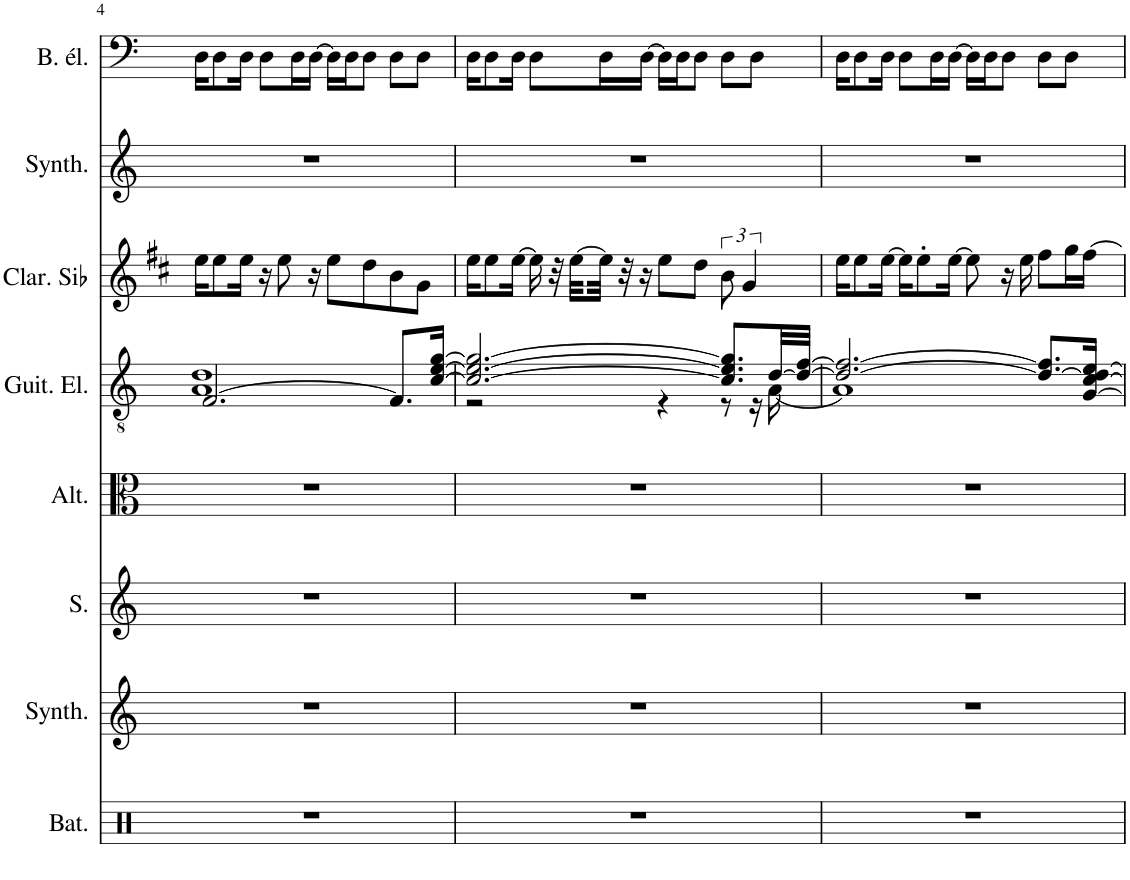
**kern	**kern	**kern	**kern	**kern	**kern	**kern	**kern
*part8	*part7	*part6	*part5	*part4	*part3	*part2	*part1
*staff8	*staff7	*staff6	*staff5	*staff4	*staff3	*staff2	*staff1
*I"Batterie	*I"Synthétiseur d'effets	*I"Soprano	*I"Altos	*I"Guitare électrique	*I"Clarinette en Sib	*I"Synthétiseur d'effets	*I"Basse électrique
*I'Bat.	*I'Synth.	*I'S.	*I'Alt.	*I'Guit. El.	*I'Clar. Sib	*I'Synth.	*I'B. él.
!!LO:PB:g=z
*clefX	*clefG2	*clefG2	*clefC3	*clefGv2	*clefG2	*clefG2	*clefF4
*	*	*	*	*	*Trd1c2	*	*Trd7c12
*k[]	*k[]	*k[]	*k[]	*k[]	*k[f#c#]	*k[]	*k[]
*M4/4	*M4/4	*M4/4	*M4/4	*M4/4	*M4/4	*M4/4	*M4/4
=4	=4	=4	=4	=4	=4	=4	=4
*	*	*	*	*^	*	*	*
1r	1r	1r	1r	[2.F/	1A 1d	16ee\KL	1r	16D\KL
.	.	.	.	.	.	8ee\	.	8D\
.	.	.	.	.	.	16ee\Jk	.	16D\Jk
.	.	.	.	.	.	16r	.	8D\L
.	.	.	.	.	.	8ee\	.	.
.	.	.	.	.	.	.	.	16D\L
.	.	.	.	.	.	16r	.	[16D\JJ
.	.	.	.	.	.	8ee\L	.	16D\LL]
.	.	.	.	.	.	.	.	16D\J
.	.	.	.	.	.	8dd\	.	8D\J
.	.	.	.	8.F/L]	.	8b\	.	8D\L
.	.	.	.	.	.	8g\J	.	8D\J
.	.	.	.	[16c/ [16e/ [16g/Jk	.	.	.	.
=5	=5	=5	=5	=5	=5	=5	=5	=5
1r	1r	1r	1r	2.c/_ 2.e/_ 2.g/_	2r	16ee\KL	1r	16D\KL
.	.	.	.	.	.	8ee\	.	8D\
.	.	.	.	.	.	[16ee\Jk	.	16D\Jk
.	.	.	.	.	.	16ee\]	.	8D\L
.	.	.	.	.	.	32r	.	.
.	.	.	.	.	.	[32ee\LLL	.	.
.	.	.	.	.	.	32ee\JJJ]	.	16D\L
.	.	.	.	.	.	32r	.	.
.	.	.	.	.	.	16r	.	[16D\JJ
.	.	.	.	.	4r	8ee\L	.	16D\LL]
.	.	.	.	.	.	.	.	16D\J
.	.	.	.	.	.	8dd\J	.	8D\J
.	.	.	.	8.c/] 8.e/] 8.g/]L	8r	12b\	.	8D\L
.	.	.	.	.	.	6g/	.	.
.	.	.	.	.	16r	.	.	8D\J
.	.	.	.	[32d/LL	[16A\	.	.	.
.	.	.	.	32d/_ [32f/JJJ	.	.	.	.
=6	=6	=6	=6	=6	=6	=6	=6	=6
1r	1r	1r	1r	2.d/_ 2.f/_	1A]	16ee\KL	1r	16D\KL
.	.	.	.	.	.	8ee\	.	8D\
.	.	.	.	.	.	[16ee\Jk	.	16D\Jk
.	.	.	.	.	.	16ee\KL]	.	8D\L
.	.	.	.	.	.	8ee'\	.	.
.	.	.	.	.	.	.	.	16D\L
.	.	.	.	.	.	[16ee\Jk	.	[16D\JJ
.	.	.	.	.	.	8ee\]	.	16D\LL]
.	.	.	.	.	.	.	.	16D\J
.	.	.	.	.	.	16r	.	8D\J
.	.	.	.	.	.	16ee\	.	.
.	.	.	.	8.d/_ 8.f/]L	.	8ff#\L	.	8D\L
.	.	.	.	.	.	16gg\L	.	8D\J
.	.	.	.	[16G/ [16c/ 16d/] [16e/Jk	.	[16ff#\JJ	.	.
*	*	*	*	*v	*v	*	*	*
=	=	=	=	=	=	=	=
*-	*-	*-	*-	*-	*-	*-	*-
